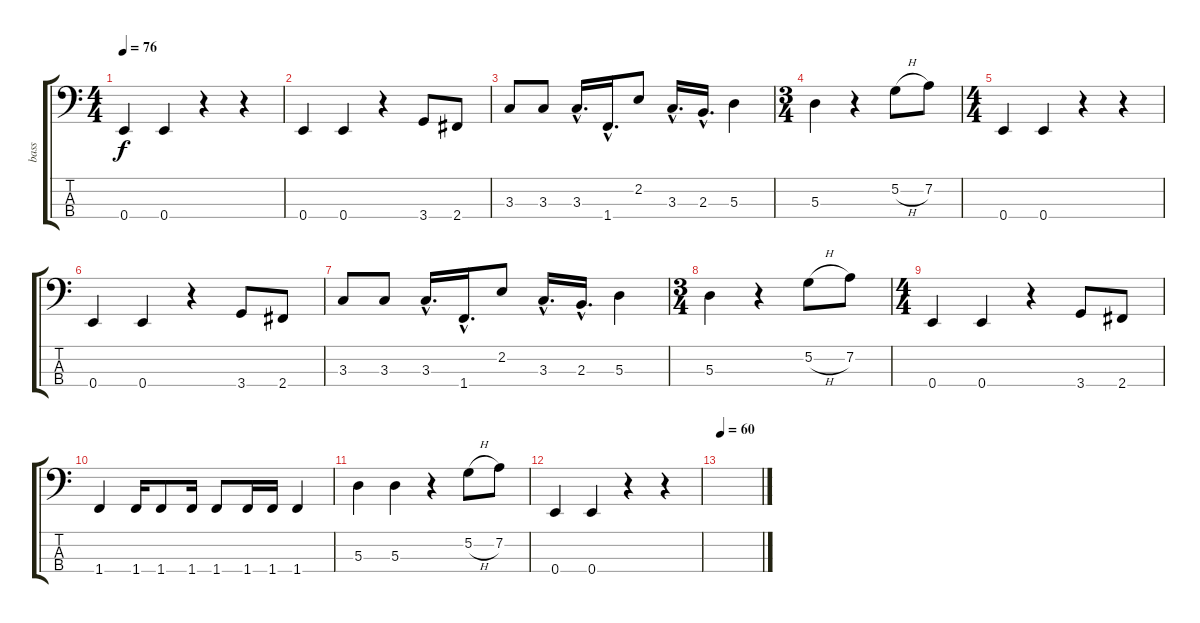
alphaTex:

\track ("bass" "bass") {instrument electricbassfinger}
\staff {score tabs}
\tuning (G2 D2 A1 E1) {hide}
\ts (4 4)
\tempo 76
\clef f4
\ks c
0.4.4{dy f} 0.4.4 r.4 r.4 |
0.4.4 0.4.4 r.4 3.4.8 2.4.8 |
3.3.8 3.3.8 3.3{hac}.16{d} 1.4{hac}.16{d} 2.2.8 3.3{hac}.16{d} 2.3{hac}.16{d} 5.3.4 |
\ts (3 4)
5.3.4 r.4 5.2{h}.8 7.2.8 |
\ts (4 4)
0.4.4 0.4.4 r.4 r.4 |
0.4.4 0.4.4 r.4 3.4.8 2.4.8 |
3.3.8 3.3.8 3.3{hac}.16{d} 1.4{hac}.16{d} 2.2.8 3.3{hac}.16{d} 2.3{hac}.16{d} 5.3.4 |
\ts (3 4)
5.3.4 r.4 5.2{h}.8 7.2.8 |
\ts (4 4)
0.4.4 0.4.4 r.4 3.4.8 2.4.8 |
1.4.4 1.4.16 1.4.8 1.4.16 1.4.8 1.4.16 1.4.16 1.4.4 |
5.3.4 5.3.4 r.4 5.2{h}.8 7.2.8 |
0.4.4 0.4.4 r.4 r.4 |
\tempo 60
